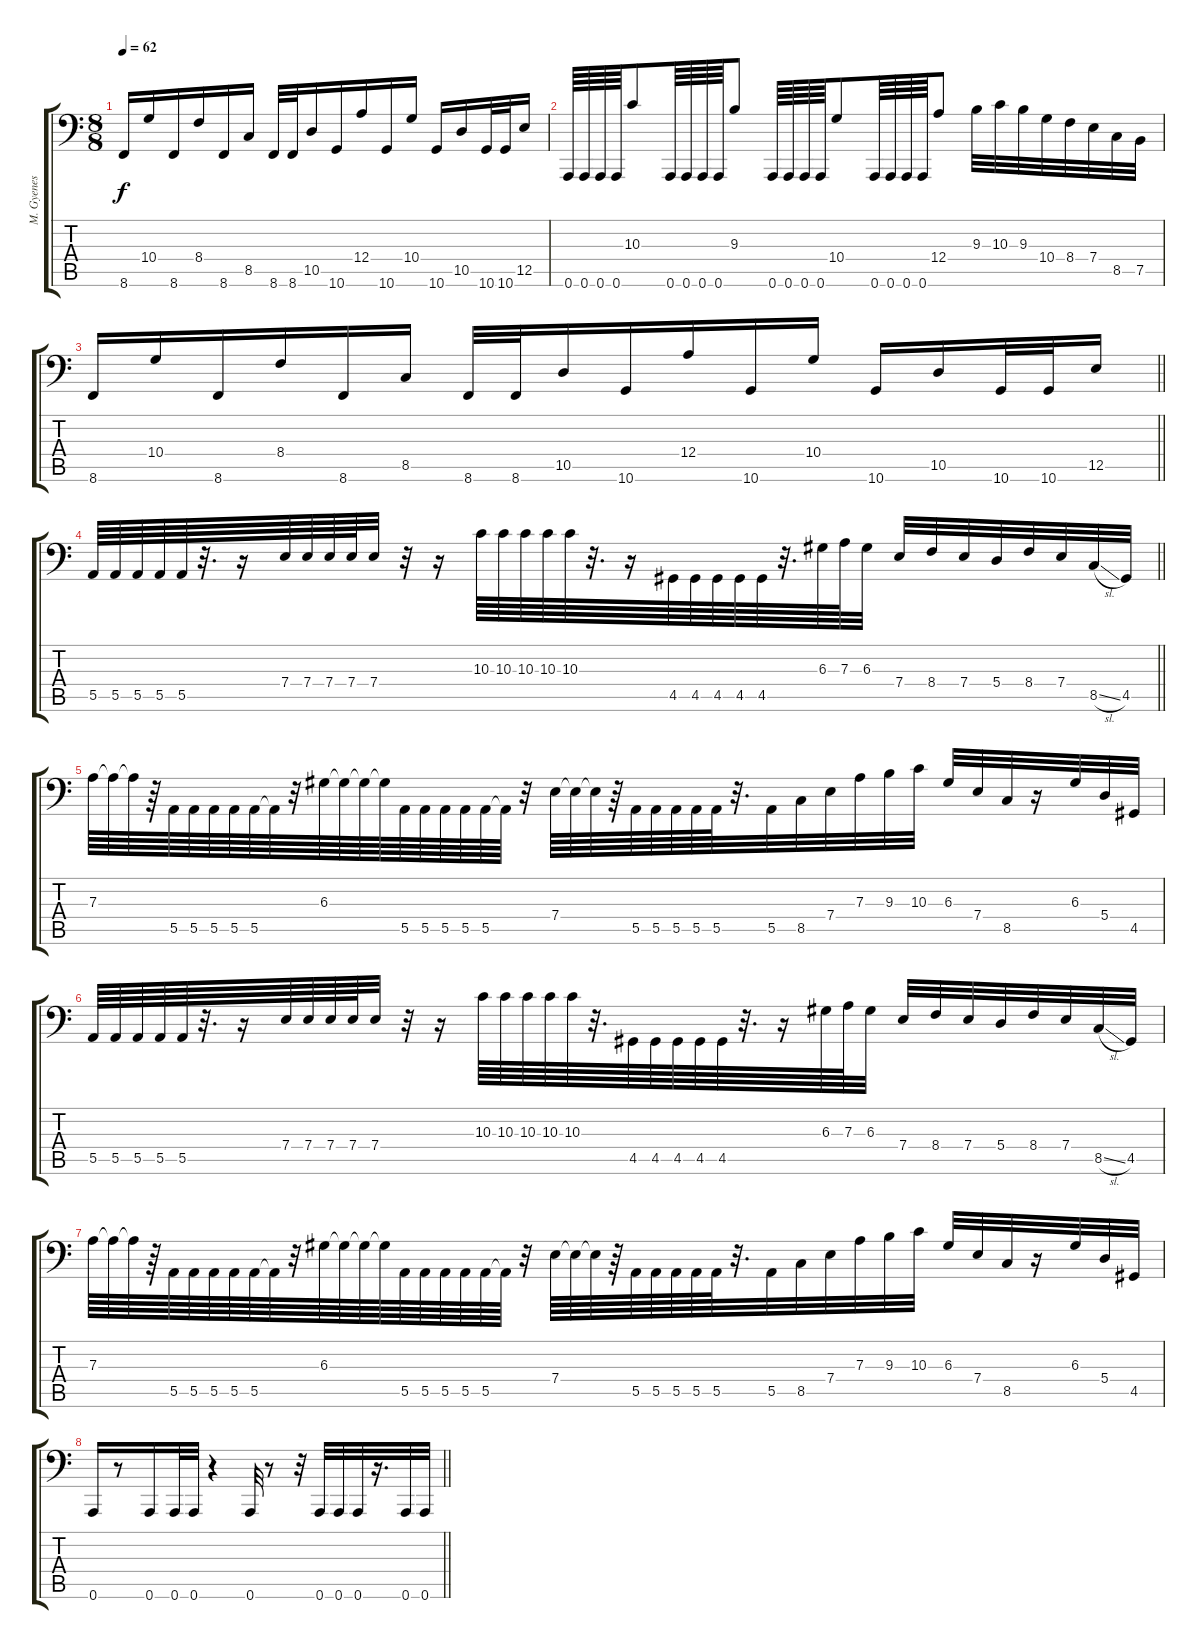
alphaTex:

\track ("M. Gyenes" "M. Gyenes") {instrument electricbassfinger}
\staff {score tabs}
\tuning (B2 Gb2 D2 A1 E1 A0) {hide}
\ts (8 8)
\tempo 62
\clef f4
\ks aminor
8.6.16{dy f} 10.4.16 8.6.16 8.4.16 8.6.16 8.5.16 8.6.32 8.6.32 10.5.16 10.6.16 12.4.16 10.6.16 10.4.16 10.6.16 10.5.16 10.6.32 10.6.32 12.5.16 |
0.6.64 0.6.64 0.6.64 0.6.64 10.3.8 0.6.64 0.6.64 0.6.64 0.6.64 9.3.8 0.6.64 0.6.64 0.6.64 0.6.64 10.4.8 0.6.64 0.6.64 0.6.64 0.6.64 12.4.8 9.3.32 10.3.32 9.3.32 10.4.32 8.4.32 7.4.32 8.5.32 7.5.32 |
\barLineRight lightlight
8.6.16 10.4.16 8.6.16 8.4.16 8.6.16 8.5.16 8.6.32 8.6.32 10.5.16 10.6.16 12.4.16 10.6.16 10.4.16 10.6.16 10.5.16 10.6.32 10.6.32 12.5.16 |
\barLineRight lightlight
5.5.64 5.5.64 5.5.64 5.5.64 5.5.64 r.32{d} r.16 7.4.64 7.4.64 7.4.64 7.4.64 7.4.32 r.32 r.16 10.3.64 10.3.64 10.3.64 10.3.64 10.3.64 r.32{d} r.16 4.5.64 4.5.64 4.5.64 4.5.64 4.5.64 r.32{d} 6.3.64 7.3.64 6.3.32 7.4.32 8.4.32 7.4.32 5.4.32 8.4.32 7.4.32 8.5{sl}.32 4.5.32 |
7.3.64 7.3{t}.64 7.3{t}.64 r.64 5.5.64 5.5.64 5.5.64 5.5.64 5.5.64 5.5{t}.64 r.32 6.3.64 6.3{t}.64 6.3{t}.64 6.3{t}.64 5.5.64 5.5.64 5.5.64 5.5.64 5.5.64 5.5{t}.64 r.32 7.4.64 7.4{t}.64 7.4{t}.64 r.64 5.5.64 5.5.64 5.5.64 5.5.64 5.5.64 r.32{d} 5.5.32 8.5.32 7.4.32 7.3.32 9.3.32 10.3.32 6.3.32 7.4.32 8.5.32 r.16 6.3.32 5.4.32 4.5.32 |
5.5.64 5.5.64 5.5.64 5.5.64 5.5.64 r.32{d} r.16 7.4.64 7.4.64 7.4.64 7.4.64 7.4.32 r.32 r.16 10.3.64 10.3.64 10.3.64 10.3.64 10.3.64 r.32{d} 4.5.64 4.5.64 4.5.64 4.5.64 4.5.64 r.32{d} r.16 6.3.64 7.3.64 6.3.32 7.4.32 8.4.32 7.4.32 5.4.32 8.4.32 7.4.32 8.5{sl}.32 4.5.32 |
7.3.64 7.3{t}.64 7.3{t}.64 r.64 5.5.64 5.5.64 5.5.64 5.5.64 5.5.64 5.5{t}.64 r.32 6.3.64 6.3{t}.64 6.3{t}.64 6.3{t}.64 5.5.64 5.5.64 5.5.64 5.5.64 5.5.64 5.5{t}.64 r.32 7.4.64 7.4{t}.64 7.4{t}.64 r.64 5.5.64 5.5.64 5.5.64 5.5.64 5.5.64 r.32{d} 5.5.32 8.5.32 7.4.32 7.3.32 9.3.32 10.3.32 6.3.32 7.4.32 8.5.32 r.16 6.3.32 5.4.32 4.5.32 |
\barLineRight lightlight
0.6.16 r.8 0.6.16 0.6.32 0.6.32 r.4 0.6.32 r.8 r.32 0.6.32 0.6.32 0.6.32 r.16{d} 0.6.32 0.6.32
